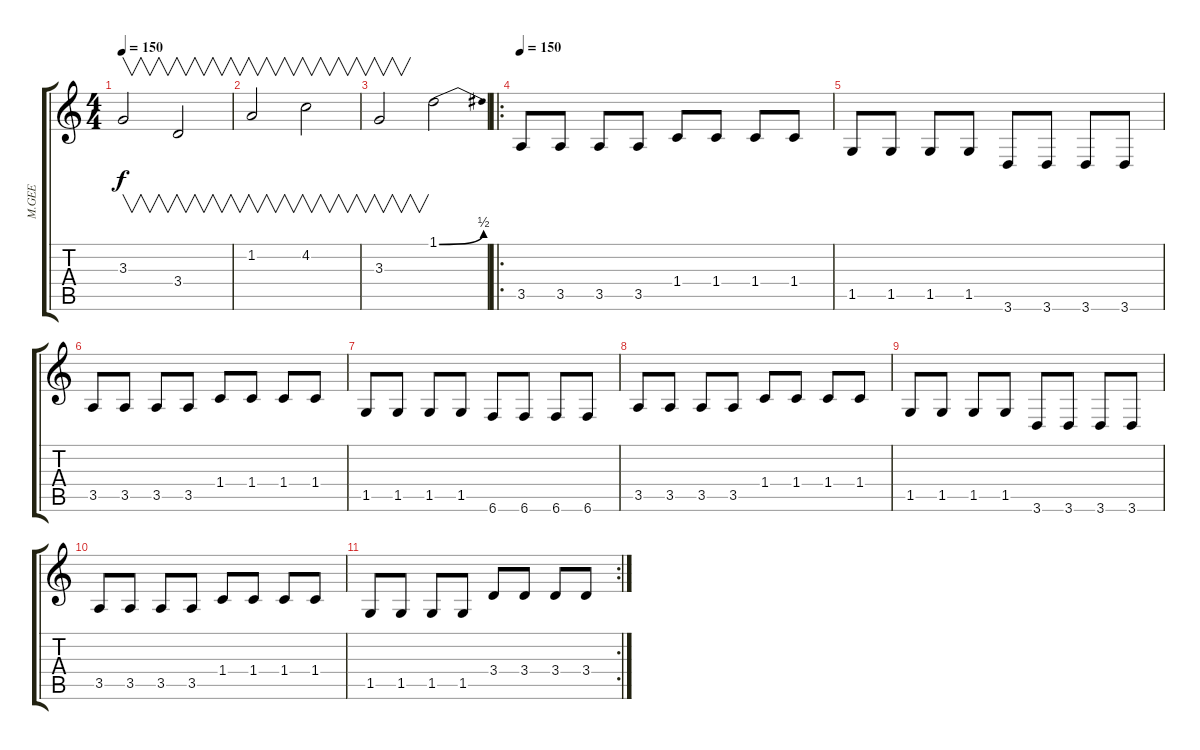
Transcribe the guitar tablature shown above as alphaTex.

\track ("M.GEE" "M.GEE") {instrument distortionguitar}
\staff {score tabs}
\tuning (Db4 Ab3 E3 B2 Gb2 B1) {hide}
\ts (4 4)
\tempo 150
\clef g2
\ks c
3.3.2{v dy f} 3.4.2{v} |
1.2.2{v} 4.2.2{v} |
3.3.2{v} 1.1{be (bend 0 0 60 2)}.2 |
\ro
\tempo 150
3.5.8 3.5.8 3.5.8 3.5.8 1.4.8 1.4.8 1.4.8 1.4.8 |
1.5.8 1.5.8 1.5.8 1.5.8 3.6.8 3.6.8 3.6.8 3.6.8 |
3.5.8 3.5.8 3.5.8 3.5.8 1.4.8 1.4.8 1.4.8 1.4.8 |
1.5.8 1.5.8 1.5.8 1.5.8 6.6.8 6.6.8 6.6.8 6.6.8 |
3.5.8 3.5.8 3.5.8 3.5.8 1.4.8 1.4.8 1.4.8 1.4.8 |
1.5.8 1.5.8 1.5.8 1.5.8 3.6.8 3.6.8 3.6.8 3.6.8 |
3.5.8 3.5.8 3.5.8 3.5.8 1.4.8 1.4.8 1.4.8 1.4.8 |
\rc 2
1.5.8 1.5.8 1.5.8 1.5.8 3.4.8 3.4.8 3.4.8 3.4.8
